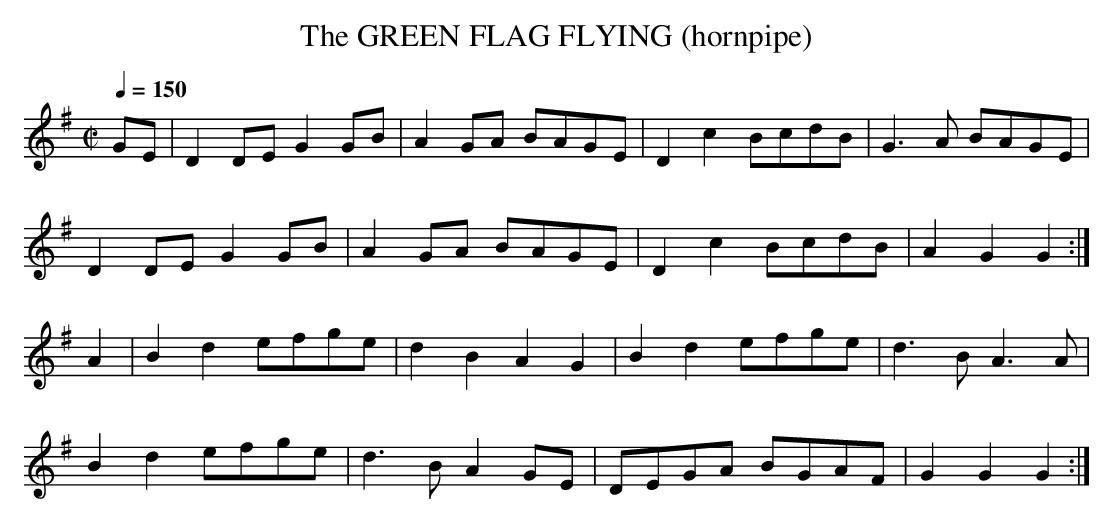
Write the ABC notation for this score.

X:1
T:GREEN FLAG FLYING (hornpipe), The
Q:1/4=150
M:C|
L:1/8
K:G
GE|D2DE G2GB|A2GA BAGE|D2c2 BcdB|G3A BAGE|
D2DE G2GB|A2GA BAGE|D2c2 BcdB|A2 G2 G2 :|
A2|B2d2 efge|d2B2 A2G2|B2d2 efge|d3B A3A|
B2d2 efge|d3B A2GE|DEGA BGAF|G2 G2 G2 :|
